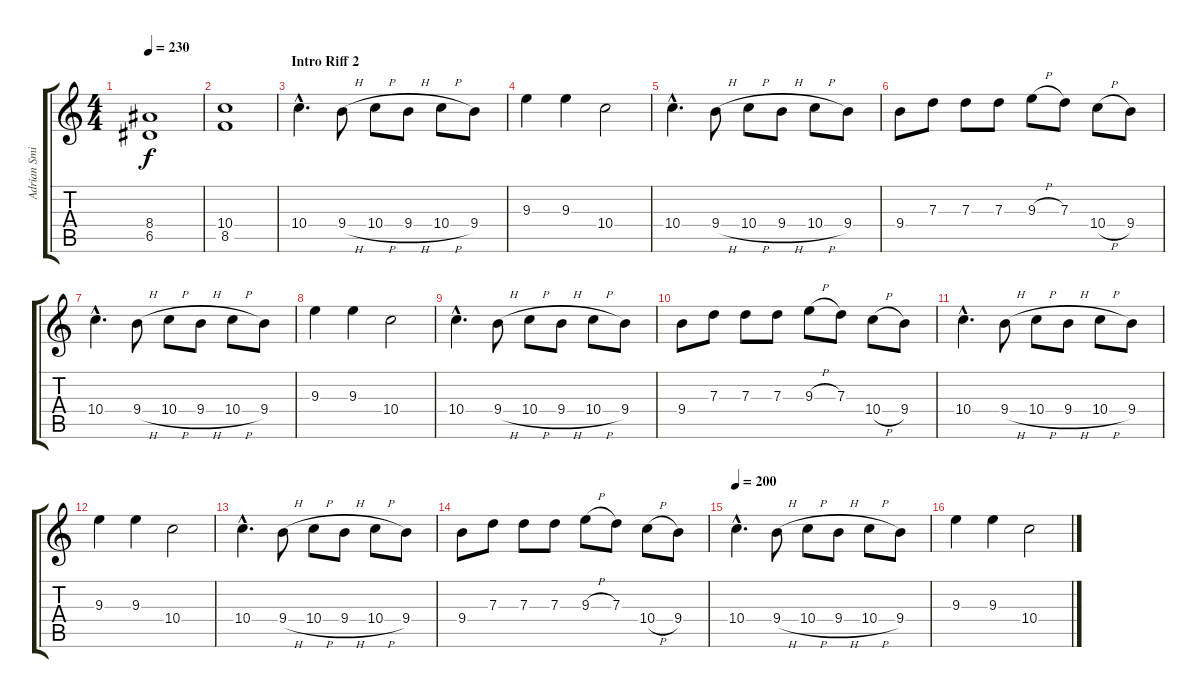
\track ("Adrian Smith" "Adrian Smi") {instrument distortionguitar}
\staff {score tabs}
\tuning (E4 B3 G3 D3 A2 E2) {hide}
\ts (4 4)
\tempo 230
\clef g2
\ks c
(8.4 6.5).1{dy f} |
(10.4 8.5).1 |
\section ("" "Intro Riff 2")
10.4{hac}.4{d} 9.4{h}.8 10.4{h}.8 9.4{h}.8 10.4{h}.8 9.4.8 |
9.3.4 9.3.4 10.4.2 |
10.4{hac}.4{d} 9.4{h}.8 10.4{h}.8 9.4{h}.8 10.4{h}.8 9.4.8 |
9.4.8 7.3.8 7.3.8 7.3.8 9.3{h}.8 7.3.8 10.4{h}.8 9.4.8 |
10.4{hac}.4{d} 9.4{h}.8 10.4{h}.8 9.4{h}.8 10.4{h}.8 9.4.8 |
9.3.4 9.3.4 10.4.2 |
10.4{hac}.4{d} 9.4{h}.8 10.4{h}.8 9.4{h}.8 10.4{h}.8 9.4.8 |
9.4.8 7.3.8 7.3.8 7.3.8 9.3{h}.8 7.3.8 10.4{h}.8 9.4.8 |
10.4{hac}.4{d} 9.4{h}.8 10.4{h}.8 9.4{h}.8 10.4{h}.8 9.4.8 |
9.3.4 9.3.4 10.4.2 |
10.4{hac}.4{d} 9.4{h}.8 10.4{h}.8 9.4{h}.8 10.4{h}.8 9.4.8 |
9.4.8 7.3.8 7.3.8 7.3.8 9.3{h}.8 7.3.8 10.4{h}.8 9.4.8 |
\tempo 200
10.4{hac}.4{d} 9.4{h}.8 10.4{h}.8 9.4{h}.8 10.4{h}.8 9.4.8 |
9.3.4 9.3.4 10.4.2
